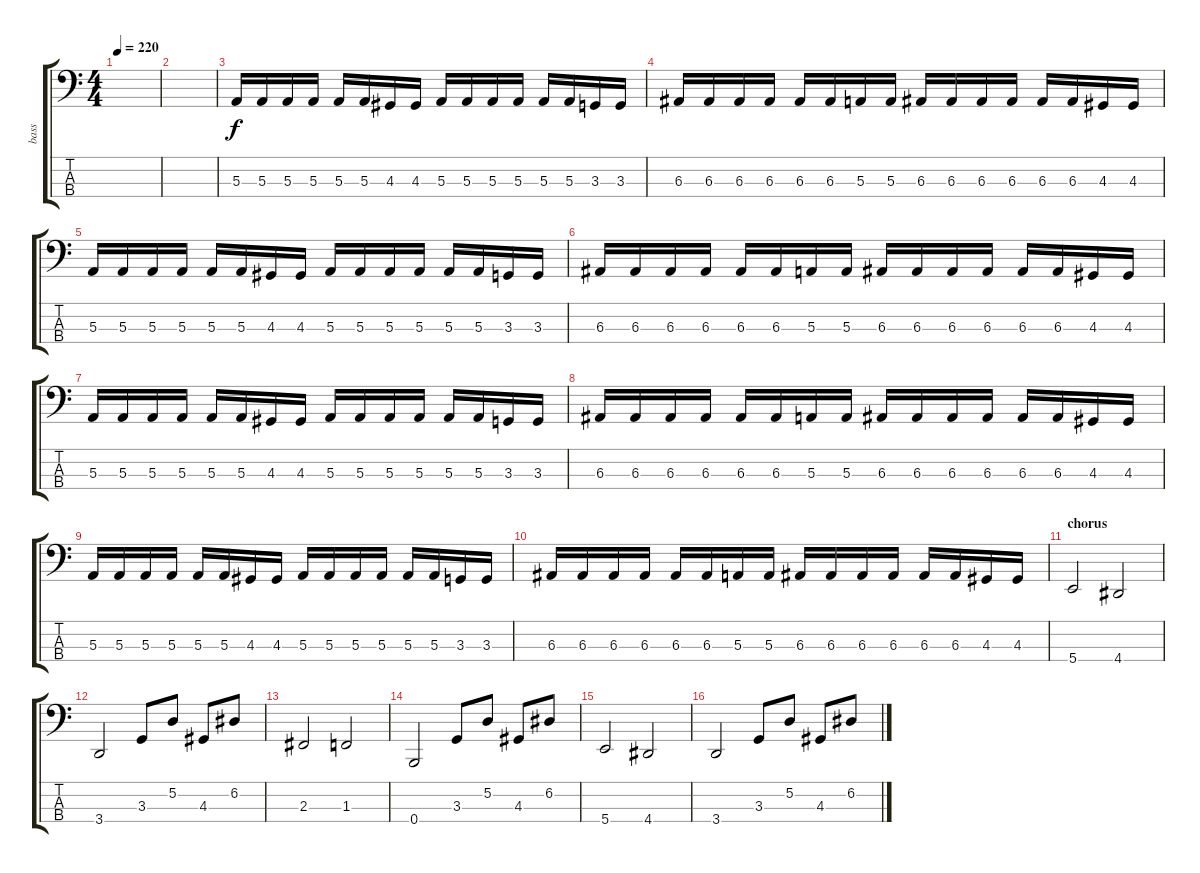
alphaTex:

\track ("bass" "bass") {instrument electricbassfinger}
\staff {score tabs}
\tuning (D2 A1 E1 B0) {hide}
\ts (4 4)
\tempo 220
\clef f4
\ks c
|
|
5.3.16 5.3.16 5.3.16 5.3.16 5.3.16 5.3.16 4.3.16 4.3.16 5.3.16 5.3.16 5.3.16 5.3.16 5.3.16 5.3.16 3.3.16 3.3.16 |
6.3.16 6.3.16 6.3.16 6.3.16 6.3.16 6.3.16 5.3.16 5.3.16 6.3.16 6.3.16 6.3.16 6.3.16 6.3.16 6.3.16 4.3.16 4.3.16 |
5.3.16 5.3.16 5.3.16 5.3.16 5.3.16 5.3.16 4.3.16 4.3.16 5.3.16 5.3.16 5.3.16 5.3.16 5.3.16 5.3.16 3.3.16 3.3.16 |
6.3.16 6.3.16 6.3.16 6.3.16 6.3.16 6.3.16 5.3.16 5.3.16 6.3.16 6.3.16 6.3.16 6.3.16 6.3.16 6.3.16 4.3.16 4.3.16 |
5.3.16 5.3.16 5.3.16 5.3.16 5.3.16 5.3.16 4.3.16 4.3.16 5.3.16 5.3.16 5.3.16 5.3.16 5.3.16 5.3.16 3.3.16 3.3.16 |
6.3.16 6.3.16 6.3.16 6.3.16 6.3.16 6.3.16 5.3.16 5.3.16 6.3.16 6.3.16 6.3.16 6.3.16 6.3.16 6.3.16 4.3.16 4.3.16 |
5.3.16 5.3.16 5.3.16 5.3.16 5.3.16 5.3.16 4.3.16 4.3.16 5.3.16 5.3.16 5.3.16 5.3.16 5.3.16 5.3.16 3.3.16 3.3.16 |
6.3.16 6.3.16 6.3.16 6.3.16 6.3.16 6.3.16 5.3.16 5.3.16 6.3.16 6.3.16 6.3.16 6.3.16 6.3.16 6.3.16 4.3.16 4.3.16 |
\section ("" "chorus")
5.4.2 4.4.2 |
3.4.2 3.3.8 5.2.8 4.3.8 6.2.8 |
2.3.2 1.3.2 |
0.4.2 3.3.8 5.2.8 4.3.8 6.2.8 |
5.4.2 4.4.2 |
3.4.2 3.3.8 5.2.8 4.3.8 6.2.8
